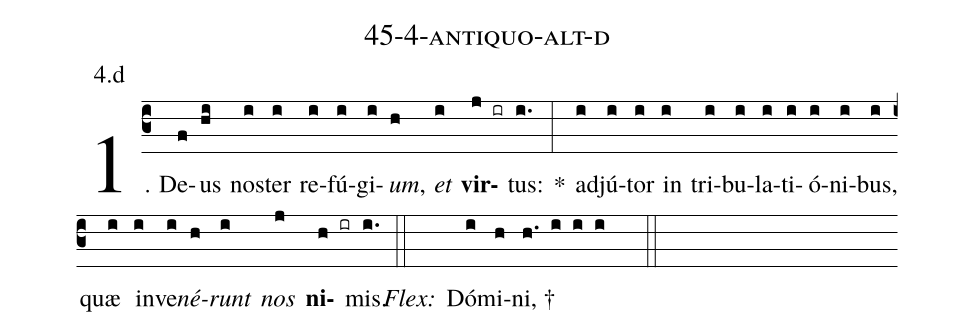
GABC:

name: 45-4-antiquo-alt-d;
annotation: 4.d;
%%
(c3)1. De(f)us(hi) nos(i)ter(i) re(i)fú(i)gi(i)<i>um</i>,(h) <i>et</i>(i) <b>vir</b>(j ir)tus:(i.) *(:) ad(i)jú(i)tor(i) in(i) tri(i)bu(i)la(i)ti(i)ó(i)ni(i)bus,(i) quæ(i) in(i)ve(i)<i>né</i>(h)<i>runt</i>(i) <i>nos</i>(j) <b>ni</b>(h ir)mis.(i.) (::)
<i>Flex:</i>()  Dó(i)mi(h)ni, †(h. i i i  ::)
